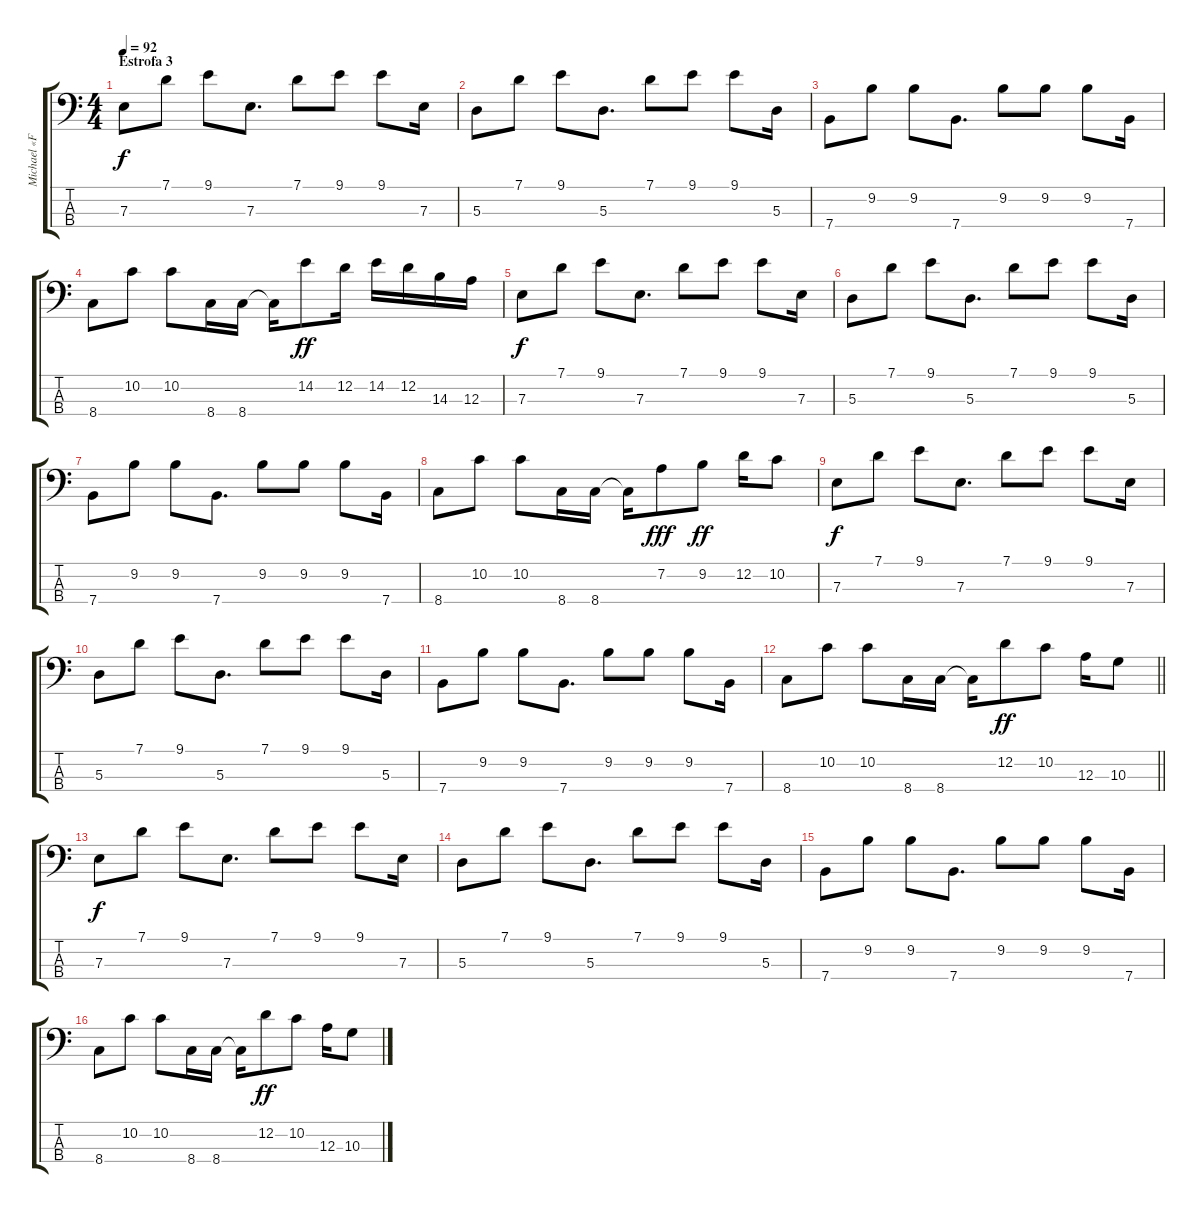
\track ("Michael «Flea» Balzary" "Michael «F") {instrument electricbassfinger}
\staff {score tabs}
\tuning (G2 D2 A1 E1) {hide}
\ts (4 4)
\section ("" "Estrofa 3")
\tempo 92
\clef f4
\ks c
7.3.8{dy f} 7.1.8 9.1.8 7.3.8{d} 7.1.8 9.1.8 9.1.8 7.3.16 |
5.3.8 7.1.8 9.1.8 5.3.8{d} 7.1.8 9.1.8 9.1.8 5.3.16 |
7.4.8 9.2.8 9.2.8 7.4.8{d} 9.2.8 9.2.8 9.2.8 7.4.16 |
8.4.8 10.2.8 10.2.8 8.4.16 8.4.16 8.4{t}.16 14.2.8{dy ff} 12.2.16 14.2.16 12.2.16 14.3.16 12.3.16 |
7.3.8{dy f} 7.1.8 9.1.8 7.3.8{d} 7.1.8 9.1.8 9.1.8 7.3.16 |
5.3.8 7.1.8 9.1.8 5.3.8{d} 7.1.8 9.1.8 9.1.8 5.3.16 |
7.4.8 9.2.8 9.2.8 7.4.8{d} 9.2.8 9.2.8 9.2.8 7.4.16 |
8.4.8 10.2.8 10.2.8 8.4.16 8.4.16 8.4{t}.16 7.2.8{dy fff} 9.2.8{dy ff} 12.2.16 10.2.8 |
7.3.8{dy f} 7.1.8 9.1.8 7.3.8{d} 7.1.8 9.1.8 9.1.8 7.3.16 |
5.3.8 7.1.8 9.1.8 5.3.8{d} 7.1.8 9.1.8 9.1.8 5.3.16 |
7.4.8 9.2.8 9.2.8 7.4.8{d} 9.2.8 9.2.8 9.2.8 7.4.16 |
\barLineRight lightlight
8.4.8 10.2.8 10.2.8 8.4.16 8.4.16 8.4{t}.16 12.2.8{dy ff} 10.2.8 12.3.16 10.3.8 |
7.3.8{dy f} 7.1.8 9.1.8 7.3.8{d} 7.1.8 9.1.8 9.1.8 7.3.16 |
5.3.8 7.1.8 9.1.8 5.3.8{d} 7.1.8 9.1.8 9.1.8 5.3.16 |
7.4.8 9.2.8 9.2.8 7.4.8{d} 9.2.8 9.2.8 9.2.8 7.4.16 |
8.4.8 10.2.8 10.2.8 8.4.16 8.4.16 8.4{t}.16 12.2.8{dy ff} 10.2.8 12.3.16 10.3.8
